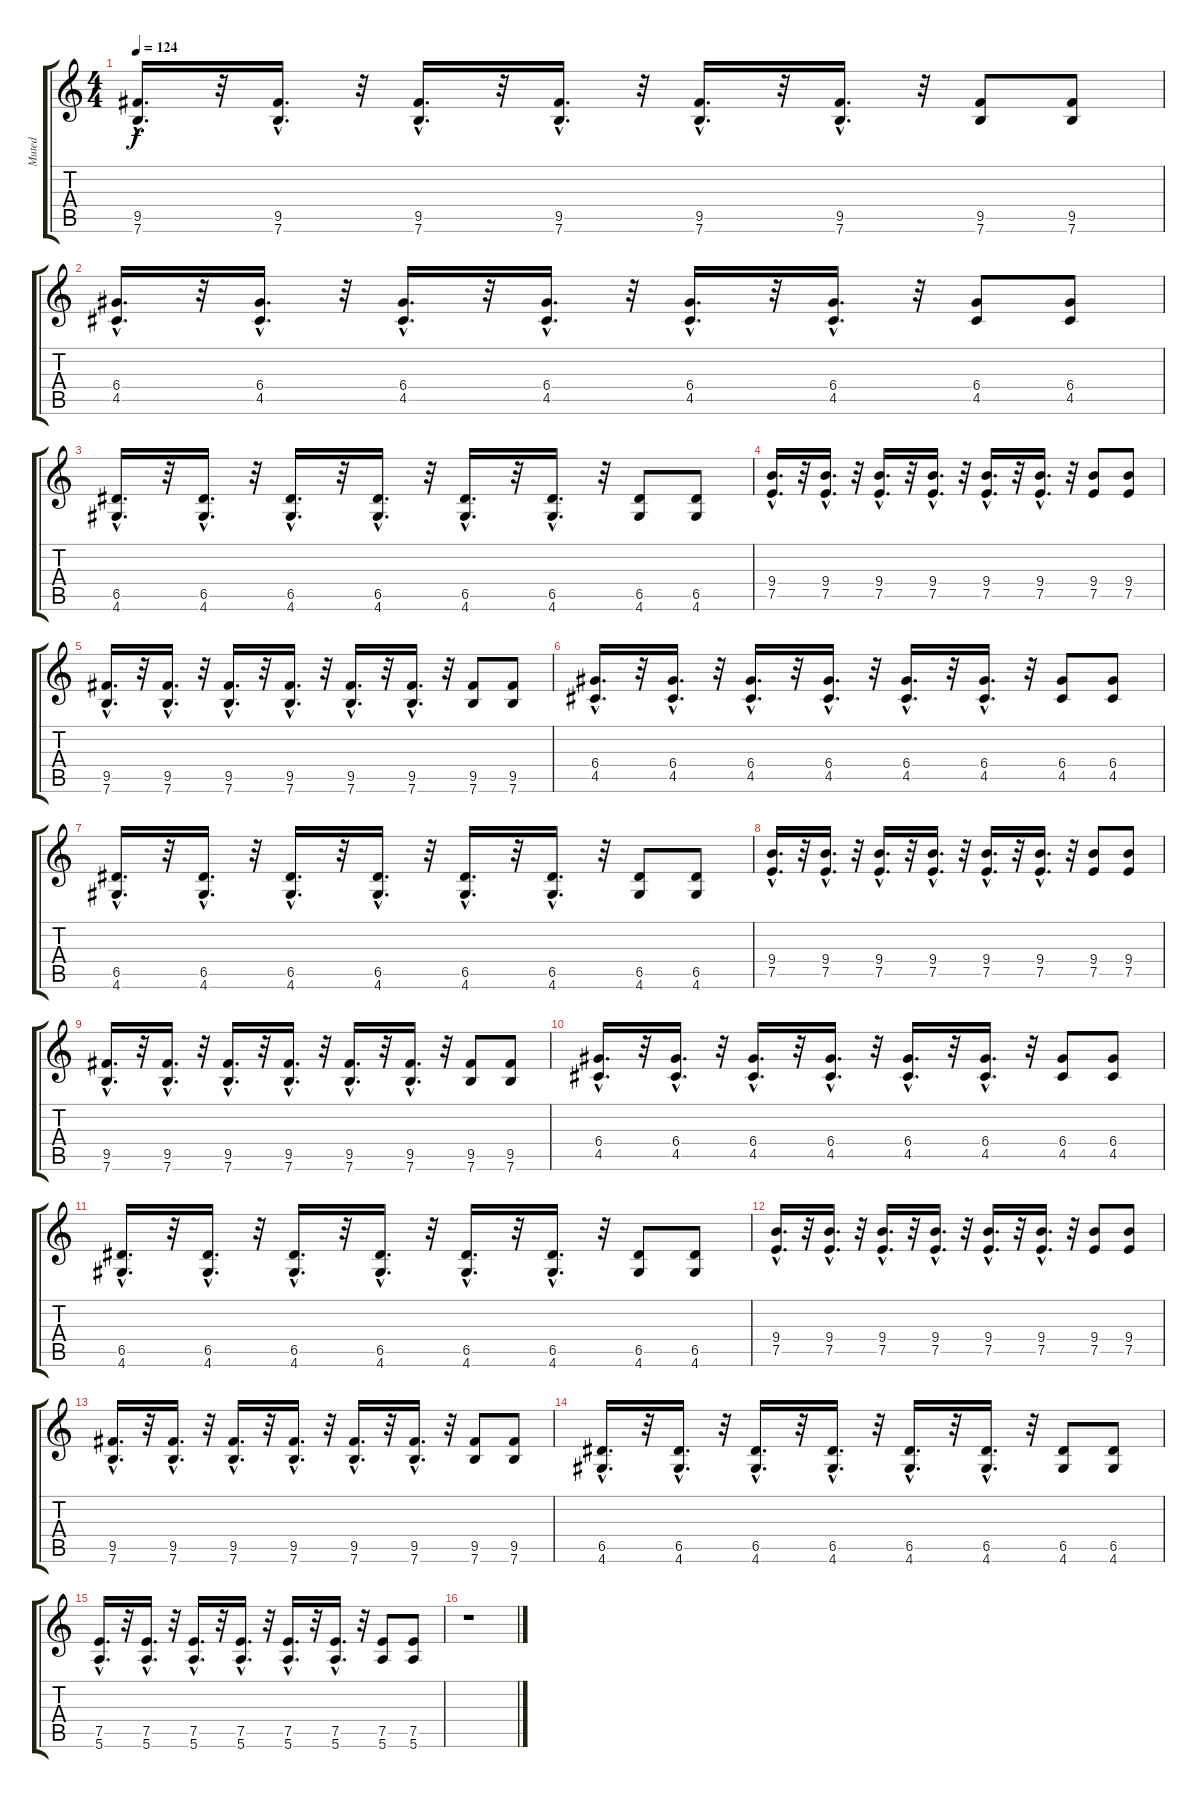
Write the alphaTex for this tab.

\track ("Muted" "Muted") {instrument electricguitarmuted}
\staff {score tabs}
\tuning (E4 B3 G3 D3 A2 E2) {hide}
\ts (4 4)
\tempo 124
\clef g2
\ks c
(9.5{hac} 7.6{hac}).16{d dy f} r.32 (9.5{hac} 7.6{hac}).16{d} r.32 (9.5{hac} 7.6{hac}).16{d} r.32 (9.5{hac} 7.6{hac}).16{d} r.32 (9.5{hac} 7.6{hac}).16{d} r.32 (9.5{hac} 7.6{hac}).16{d} r.32 (9.5 7.6).8 (9.5 7.6).8 |
(6.4{hac} 4.5{hac}).16{d} r.32 (6.4{hac} 4.5{hac}).16{d} r.32 (6.4{hac} 4.5{hac}).16{d} r.32 (6.4{hac} 4.5{hac}).16{d} r.32 (6.4{hac} 4.5{hac}).16{d} r.32 (6.4{hac} 4.5{hac}).16{d} r.32 (6.4 4.5).8 (6.4 4.5).8 |
(6.5{hac} 4.6{hac}).16{d} r.32 (6.5{hac} 4.6{hac}).16{d} r.32 (6.5{hac} 4.6{hac}).16{d} r.32 (6.5{hac} 4.6{hac}).16{d} r.32 (6.5{hac} 4.6{hac}).16{d} r.32 (6.5{hac} 4.6{hac}).16{d} r.32 (6.5 4.6).8 (6.5 4.6).8 |
(9.4{hac} 7.5{hac}).16{d} r.32 (9.4{hac} 7.5{hac}).16{d} r.32 (9.4{hac} 7.5{hac}).16{d} r.32 (9.4{hac} 7.5{hac}).16{d} r.32 (9.4{hac} 7.5{hac}).16{d} r.32 (9.4{hac} 7.5{hac}).16{d} r.32 (9.4 7.5).8 (9.4 7.5).8 |
(9.5{hac} 7.6{hac}).16{d} r.32 (9.5{hac} 7.6{hac}).16{d} r.32 (9.5{hac} 7.6{hac}).16{d} r.32 (9.5{hac} 7.6{hac}).16{d} r.32 (9.5{hac} 7.6{hac}).16{d} r.32 (9.5{hac} 7.6{hac}).16{d} r.32 (9.5 7.6).8 (9.5 7.6).8 |
(6.4{hac} 4.5{hac}).16{d} r.32 (6.4{hac} 4.5{hac}).16{d} r.32 (6.4{hac} 4.5{hac}).16{d} r.32 (6.4{hac} 4.5{hac}).16{d} r.32 (6.4{hac} 4.5{hac}).16{d} r.32 (6.4{hac} 4.5{hac}).16{d} r.32 (6.4 4.5).8 (6.4 4.5).8 |
(6.5{hac} 4.6{hac}).16{d} r.32 (6.5{hac} 4.6{hac}).16{d} r.32 (6.5{hac} 4.6{hac}).16{d} r.32 (6.5{hac} 4.6{hac}).16{d} r.32 (6.5{hac} 4.6{hac}).16{d} r.32 (6.5{hac} 4.6{hac}).16{d} r.32 (6.5 4.6).8 (6.5 4.6).8 |
(9.4{hac} 7.5{hac}).16{d} r.32 (9.4{hac} 7.5{hac}).16{d} r.32 (9.4{hac} 7.5{hac}).16{d} r.32 (9.4{hac} 7.5{hac}).16{d} r.32 (9.4{hac} 7.5{hac}).16{d} r.32 (9.4{hac} 7.5{hac}).16{d} r.32 (9.4 7.5).8 (9.4 7.5).8 |
(9.5{hac} 7.6{hac}).16{d} r.32 (9.5{hac} 7.6{hac}).16{d} r.32 (9.5{hac} 7.6{hac}).16{d} r.32 (9.5{hac} 7.6{hac}).16{d} r.32 (9.5{hac} 7.6{hac}).16{d} r.32 (9.5{hac} 7.6{hac}).16{d} r.32 (9.5 7.6).8 (9.5 7.6).8 |
(6.4{hac} 4.5{hac}).16{d} r.32 (6.4{hac} 4.5{hac}).16{d} r.32 (6.4{hac} 4.5{hac}).16{d} r.32 (6.4{hac} 4.5{hac}).16{d} r.32 (6.4{hac} 4.5{hac}).16{d} r.32 (6.4{hac} 4.5{hac}).16{d} r.32 (6.4 4.5).8 (6.4 4.5).8 |
(6.5{hac} 4.6{hac}).16{d} r.32 (6.5{hac} 4.6{hac}).16{d} r.32 (6.5{hac} 4.6{hac}).16{d} r.32 (6.5{hac} 4.6{hac}).16{d} r.32 (6.5{hac} 4.6{hac}).16{d} r.32 (6.5{hac} 4.6{hac}).16{d} r.32 (6.5 4.6).8 (6.5 4.6).8 |
(9.4{hac} 7.5{hac}).16{d} r.32 (9.4{hac} 7.5{hac}).16{d} r.32 (9.4{hac} 7.5{hac}).16{d} r.32 (9.4{hac} 7.5{hac}).16{d} r.32 (9.4{hac} 7.5{hac}).16{d} r.32 (9.4{hac} 7.5{hac}).16{d} r.32 (9.4 7.5).8 (9.4 7.5).8 |
(9.5{hac} 7.6{hac}).16{d} r.32 (9.5{hac} 7.6{hac}).16{d} r.32 (9.5{hac} 7.6{hac}).16{d} r.32 (9.5{hac} 7.6{hac}).16{d} r.32 (9.5{hac} 7.6{hac}).16{d} r.32 (9.5{hac} 7.6{hac}).16{d} r.32 (9.5 7.6).8 (9.5 7.6).8 |
(6.5{hac} 4.6{hac}).16{d} r.32 (6.5{hac} 4.6{hac}).16{d} r.32 (6.5{hac} 4.6{hac}).16{d} r.32 (6.5{hac} 4.6{hac}).16{d} r.32 (6.5{hac} 4.6{hac}).16{d} r.32 (6.5{hac} 4.6{hac}).16{d} r.32 (6.5 4.6).8 (6.5 4.6).8 |
(7.5{hac} 5.6{hac}).16{d} r.32 (7.5{hac} 5.6{hac}).16{d} r.32 (7.5{hac} 5.6{hac}).16{d} r.32 (7.5{hac} 5.6{hac}).16{d} r.32 (7.5{hac} 5.6{hac}).16{d} r.32 (7.5{hac} 5.6{hac}).16{d} r.32 (7.5 5.6).8 (7.5 5.6).8 |
r.1
